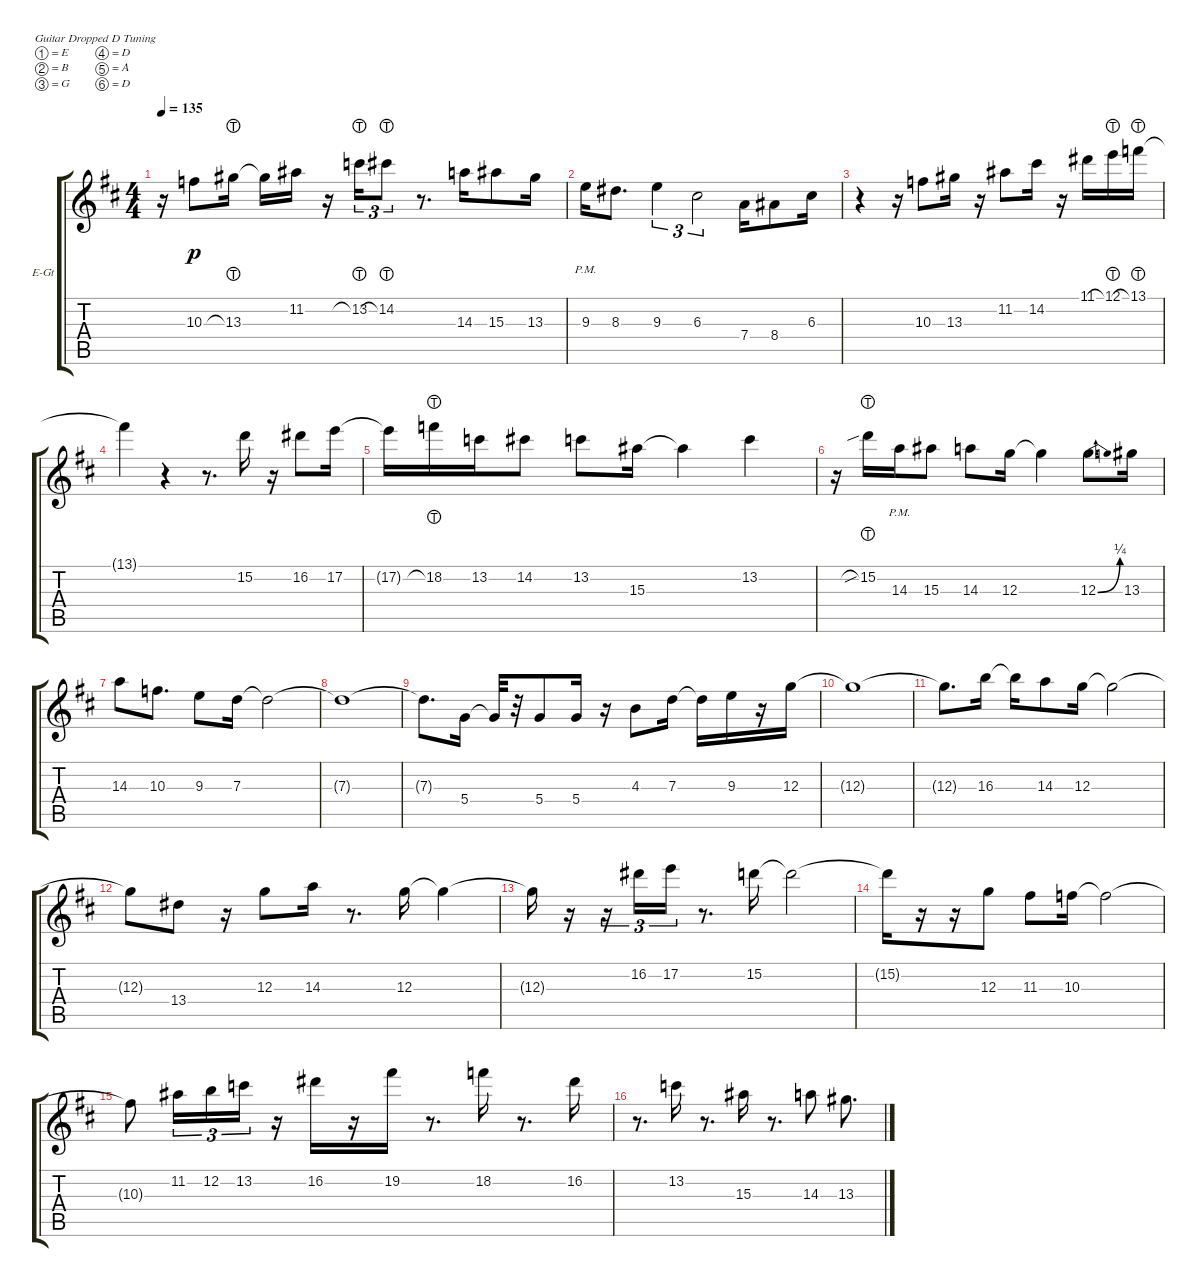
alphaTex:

\bracketExtendMode groupsimilarinstruments
\firstSystemTrackNameOrientation horizontal
\otherSystemsTrackNameOrientation horizontal
\track ("Guitar " "E-Gt") {instrument distortionguitar}
\staff {score tabs}
\tuning (E4 B3 G3 D3 A2 D2)
\ts (4 4)
\tempo 135
\clef g2
\ks d
r.16{dy p} 10.3.8 13.3{lht}.16 13.3{t}.16 11.2.16 r.16 13.2{lht}.16{tu (3 2)} 14.2{lht}.8{tu (3 2)} r.8{d} 14.3.16 15.3.8 13.3.16 |
9.3{pm}.16 8.3.8{d} 9.3.4{tu (3 2)} 6.3.2{tu (3 2)} 7.4.16 8.4.8 6.3.16 |
r.4 r.16 10.3.8 13.3.16 r.16 11.2.8 14.2.16 r.16 11.1.16 12.1{lht}.16 13.1{lht}.16 |
13.1{t}.4 r.4 r.8{d} 15.2.16 r.16 16.2.8 17.2.16 |
17.2{t}.16 18.2{lht}.16 13.2.16 14.2.8 13.2.8 15.3.16 15.3{t}.4 13.2.4 |
r.16 15.2{sib lht}.16 14.3{pm}.16 15.3.8 14.3.8 12.3.16 12.3{t}.4 12.3{be (bend 0 0 59.4 1)}.8{d} 13.3.16 |
14.3.8 10.3.8{d} 9.3.8 7.3.16 7.3{t}.2 |
7.3{t}.1 |
7.3{t}.8{d} 5.4.16 5.4{t}.32 r.32 5.4.8 5.4.16 r.16 4.3.8 7.3.16 7.3{t}.16 9.3.16 r.16 12.3.16 |
12.3{t}.1 |
12.3{t}.8{d} 16.3.16 16.3{t}.16 14.3.8 12.3.16 12.3{t}.2 |
12.3{t}.8 13.4.8 r.16 12.3.8 14.3.16 r.8{d} 12.3.16 12.3{t}.4 |
12.3{t}.16 r.16 r.16{tu (3 2)} 16.2.16{tu (3 2)} 17.2.16{tu (3 2)} r.8{d} 15.2.16 15.2{t}.2 |
15.2{t}.16 r.16 r.16 12.3.8 11.3.8 10.3.16 10.3{t}.2 |
\scale
0.617143 10.3{t}.8 11.2.16{tu (3 2)} 12.2.16{tu (3 2)} 13.2.16{tu (3 2)} r.16 16.2.16 r.16 19.2.16 r.8{d} 18.2.16 r.8{d} 16.2.16 |
\scale
0.38126 r.8{d} 13.2.16 r.8{d} 15.3.16 r.8{d} 14.3.8 13.3.8{d}
